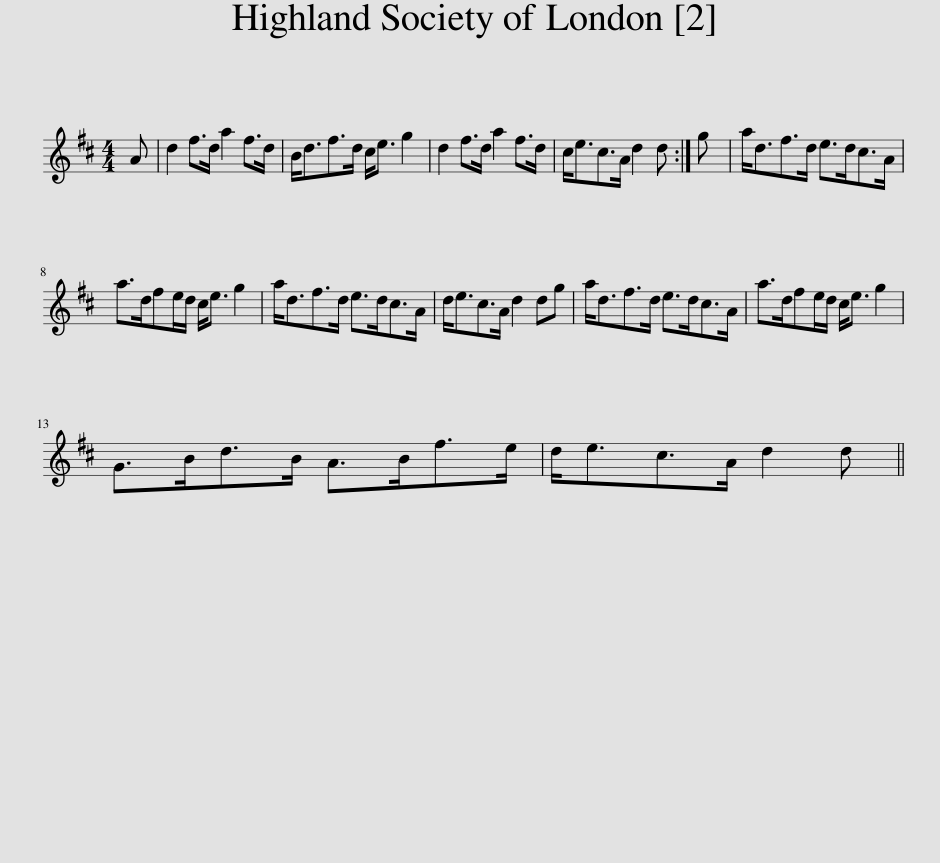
X:1
L:1/8
M:4/4
I:linebreak $
K:D
V:1 treble
V:1
 A | d2 f>d a2 f>d | B<df>d c<e g2 | d2 f>d a2 f>d | c<ec>A d2 d :| %5
 g | a<df>d e>dc>A |$ a>dfe/d/ c<e g2 | a<df>d e>dc>A | d<ec>A d2 dg | %10
 a<df>d e>dc>A | a>dfe/d/ c<e g2 |$ G>Bd>B A>Bf>e | d<ec>A d2 d || %14
